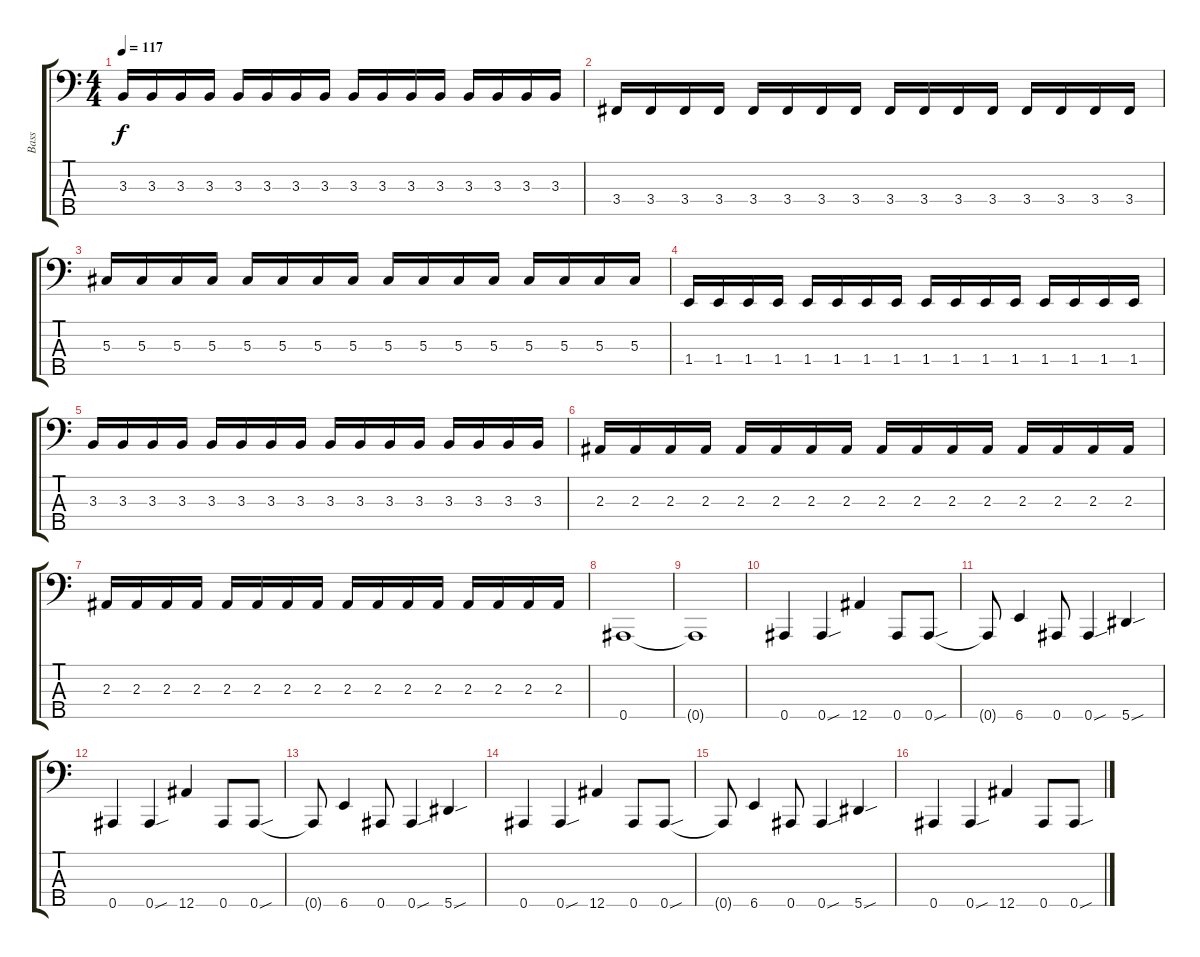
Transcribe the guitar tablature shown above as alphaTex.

\track ("Bass" "Bass") {instrument electricbassfinger}
\staff {score tabs}
\tuning (Gb2 Db2 Ab1 Eb1 Bb0) {hide}
\ts (4 4)
\tempo 117
\clef f4
\ks c
3.3.16{dy f} 3.3.16 3.3.16 3.3.16 3.3.16 3.3.16 3.3.16 3.3.16 3.3.16 3.3.16 3.3.16 3.3.16 3.3.16 3.3.16 3.3.16 3.3.16 |
3.4.16 3.4.16 3.4.16 3.4.16 3.4.16 3.4.16 3.4.16 3.4.16 3.4.16 3.4.16 3.4.16 3.4.16 3.4.16 3.4.16 3.4.16 3.4.16 |
5.3.16 5.3.16 5.3.16 5.3.16 5.3.16 5.3.16 5.3.16 5.3.16 5.3.16 5.3.16 5.3.16 5.3.16 5.3.16 5.3.16 5.3.16 5.3.16 |
1.4.16 1.4.16 1.4.16 1.4.16 1.4.16 1.4.16 1.4.16 1.4.16 1.4.16 1.4.16 1.4.16 1.4.16 1.4.16 1.4.16 1.4.16 1.4.16 |
3.3.16 3.3.16 3.3.16 3.3.16 3.3.16 3.3.16 3.3.16 3.3.16 3.3.16 3.3.16 3.3.16 3.3.16 3.3.16 3.3.16 3.3.16 3.3.16 |
2.3.16 2.3.16 2.3.16 2.3.16 2.3.16 2.3.16 2.3.16 2.3.16 2.3.16 2.3.16 2.3.16 2.3.16 2.3.16 2.3.16 2.3.16 2.3.16 |
2.3.16 2.3.16 2.3.16 2.3.16 2.3.16 2.3.16 2.3.16 2.3.16 2.3.16 2.3.16 2.3.16 2.3.16 2.3.16 2.3.16 2.3.16 2.3.16 |
0.5.1 |
0.5{t}.1 |
0.5.4 0.5{sou}.4 12.5.4 0.5.8 0.5{sou}.8 |
0.5{t}.8 6.5.4 0.5.8 0.5{sou}.4 5.5{sou}.4 |
0.5.4 0.5{sou}.4 12.5.4 0.5.8 0.5{sou}.8 |
0.5{t}.8 6.5.4 0.5.8 0.5{sou}.4 5.5{sou}.4 |
0.5.4 0.5{sou}.4 12.5.4 0.5.8 0.5{sou}.8 |
0.5{t}.8 6.5.4 0.5.8 0.5{sou}.4 5.5{sou}.4 |
0.5.4 0.5{sou}.4 12.5.4 0.5.8 0.5{sou}.8
